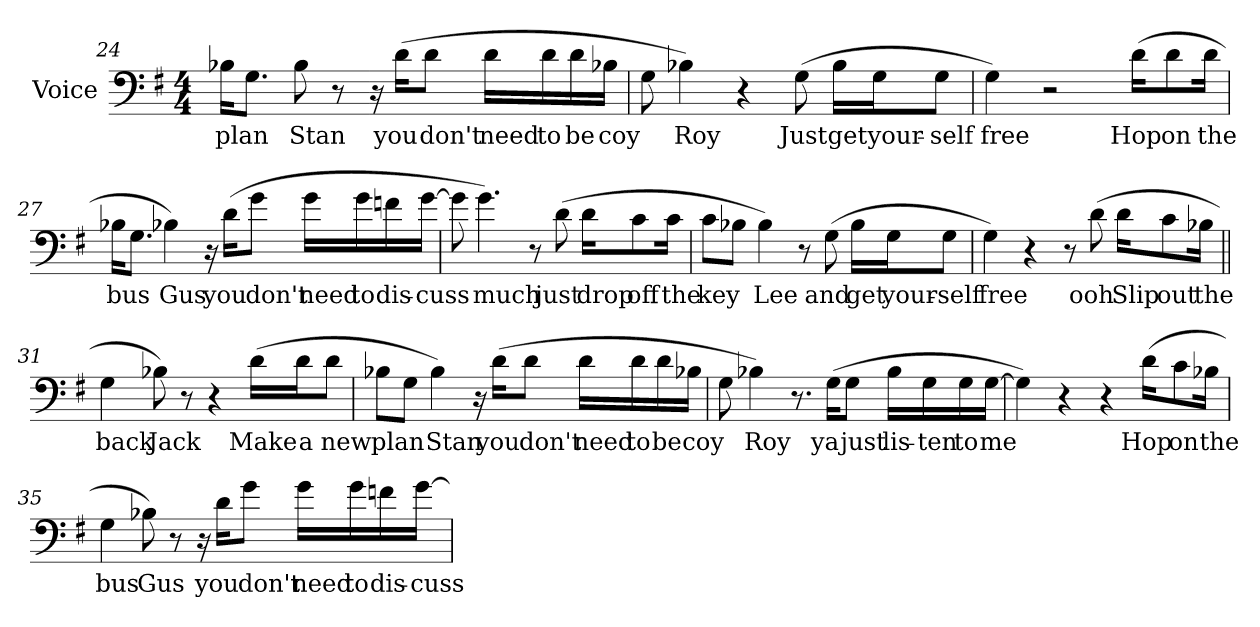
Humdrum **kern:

**kern	**text
*part1	*part1
*staff1	*staff1
*I"Voice	*
*I'Voice	*
*clefF4	*
*k[f#]	*
*e:	*
*M4/4	*
=24	=24
!	!LO:LY:b:color=#000000
16B-Xi\KL	plan
8.Gi\J	.
!	!LO:LY:b:color=#000000
8B-i\	Stan
8r	.
16r	.
!	!LO:LY:b:color=#000000
(16di\KL	you
!	!LO:LY:b:color=#000000
8di\J	don't
!	!LO:LY:b:color=#000000
16di\LL	need
!	!LO:LY:b:color=#000000
16di\	to
!	!LO:LY:b:color=#000000
16di\	be
!	!LO:LY:b:color=#000000
16B-Xi\JJ	coy
!!LO:LB:g=z
=25	=25
8Gi\	.
!	!LO:LY:b:color=#000000
4B-Xi\)	Roy
4r	.
!	!LO:LY:b:color=#000000
(8Gi\	Just
!	!LO:LY:b:color=#000000
16B-i\LL	get
!	!LO:LY:b:color=#000000
16Gi\J	your-
!	!LO:LY:b:color=#000000
8Gi\J	-self
=26	=26
!	!LO:LY:b:color=#000000
4Gi\)	free
2r	.
!	!LO:LY:b:color=#000000
(16di\KL	Hop
!	!LO:LY:b:color=#000000
8di\	on
!	!LO:LY:b:color=#000000
16di\Jk	the
=27	=27
!	!LO:LY:b:color=#000000
16B-Xi\KL	bus
8.Gi\J	.
!	!LO:LY:b:color=#000000
4B-Xi\)	Gus
16r	.
!	!LO:LY:b:color=#000000
(16di\KL	you
!	!LO:LY:b:color=#000000
8gi\J	don't
!	!LO:LY:b:color=#000000
16gi\LL	need
!	!LO:LY:b:color=#000000
16gi\	to
!	!LO:LY:b:color=#000000
16fni\	dis-
!	!LO:LY:b:color=#000000
[16gi\JJ	-cuss
!!LO:PB:g=z
=28	=28
8gi\]	.
!	!LO:LY:b:color=#000000
4.gi\)	much
8r	.
!	!LO:LY:b:color=#000000
(8di\	just
!	!LO:LY:b:color=#000000
16di\KL	drop
!	!LO:LY:b:color=#000000
8ci\	off
!	!LO:LY:b:color=#000000
16ci\Jk	the
=29	=29
!	!LO:LY:b:color=#000000
8ci\L	key
8B-Xi\J	.
!	!LO:LY:b:color=#000000
4B-i\)	Lee
8r	.
!	!LO:LY:b:color=#000000
(8Gi\	and
!	!LO:LY:b:color=#000000
16B-i\LL	get
!	!LO:LY:b:color=#000000
16Gi\J	your-
!	!LO:LY:b:color=#000000
8Gi\J	-self
=30	=30
!	!LO:LY:b:color=#000000
4Gi\)	free
4r	.
8r	.
!	!LO:LY:b:color=#000000
(8di\	ooh
!	!LO:LY:b:color=#000000
16di\KL	Slip
!	!LO:LY:b:color=#000000
8ci\	out
!	!LO:LY:b:color=#000000
16B-Xi\Jk	the
!!LO:LB:g=z
=31||	=31||
!	!LO:LY:b:color=#000000
4Gi\	back
!	!LO:LY:b:color=#000000
8B-Xi\)	Jack
8r	.
4r	.
!	!LO:LY:b:color=#000000
(16di\LL	Make
!	!LO:LY:b:color=#000000
16di\J	a
!	!LO:LY:b:color=#000000
8di\J	new
=32	=32
!	!LO:LY:b:color=#000000
8B-Xi\L	plan
8Gi\J	.
!	!LO:LY:b:color=#000000
4B-i\)	Stan
16r	.
!	!LO:LY:b:color=#000000
(16di\KL	you
!	!LO:LY:b:color=#000000
8di\J	don't
!	!LO:LY:b:color=#000000
16di\LL	need
!	!LO:LY:b:color=#000000
16di\	to
!	!LO:LY:b:color=#000000
16di\	be
!	!LO:LY:b:color=#000000
16B-Xi\JJ	coy
=33	=33
8Gi\	.
!	!LO:LY:b:color=#000000
4B-Xi\)	Roy
8.r	.
!	!LO:LY:b:color=#000000
(16Gi\KL	ya
!	!LO:LY:b:color=#000000
8Gi\J	just
!	!LO:LY:b:color=#000000
16B-i\LL	lis-
!	!LO:LY:b:color=#000000
16Gi\	-ten
!	!LO:LY:b:color=#000000
16Gi\	to
!	!LO:LY:b:color=#000000
[16Gi\JJ	me
!!LO:LB:g=z
=34	=34
4Gi\])	.
4r	.
4r	.
!	!LO:LY:b:color=#000000
(16di\KL	Hop
!	!LO:LY:b:color=#000000
8ci\	on
!	!LO:LY:b:color=#000000
16B-Xi\Jk	the
=35	=35
!	!LO:LY:b:color=#000000
4Gi\	bus
!	!LO:LY:b:color=#000000
8B-Xi\)	Gus
8r	.
16r	.
!	!LO:LY:b:color=#000000
16di\KL	you
!	!LO:LY:b:color=#000000
8gi\J	don't
!	!LO:LY:b:color=#000000
16gi\LL	need
!	!LO:LY:b:color=#000000
16gi\	to
!	!LO:LY:b:color=#000000
16fni\	dis-
!	!LO:LY:b:color=#000000
[16gi\JJ	-cuss
=	=
*-	*-
